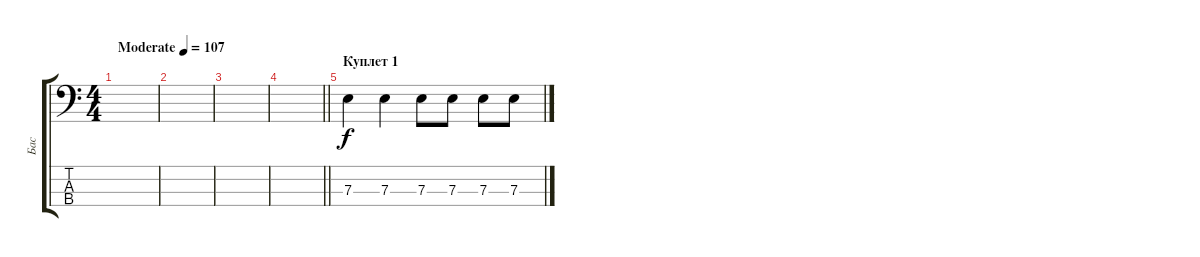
\track ("Бас" "Бас") {instrument electricbassfinger}
\staff {score tabs}
\tuning (G2 D2 A1 E1) {hide}
\ts (4 4)
\tempo (107 "Moderate")
\clef f4
\ks c
|
|
|
\barLineRight lightlight
|
\section ("" "Куплет 1")
7.3.4 7.3.4 7.3.8 7.3.8 7.3.8 7.3.8
